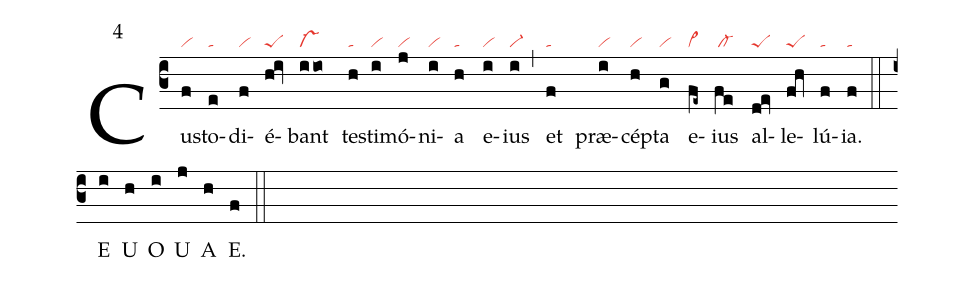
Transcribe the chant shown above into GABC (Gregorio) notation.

mode: 4;
nabc-lines: 1;
%%
(c3)
Cu(f|vi)sto(e|ta)di(f|vi)é(hqi|peS)bant(iio|vs-) te(h|ta)sti(i|vi)mó(j|vi)ni(i|vi)a(h|ta) e(i|vi)ius(i|vi-) (,)
et(f|ta) præ(i|vi)cép(h|vi)ta(g|vi) e(fe~|cl~)ius(fe|/cl-) al(dqe|peS)le(fqh|peS)lú(f|ta)ia.(f|ta) (::)

E(i) U(h) O(i) U(j) A(h) E.(f) (::)
